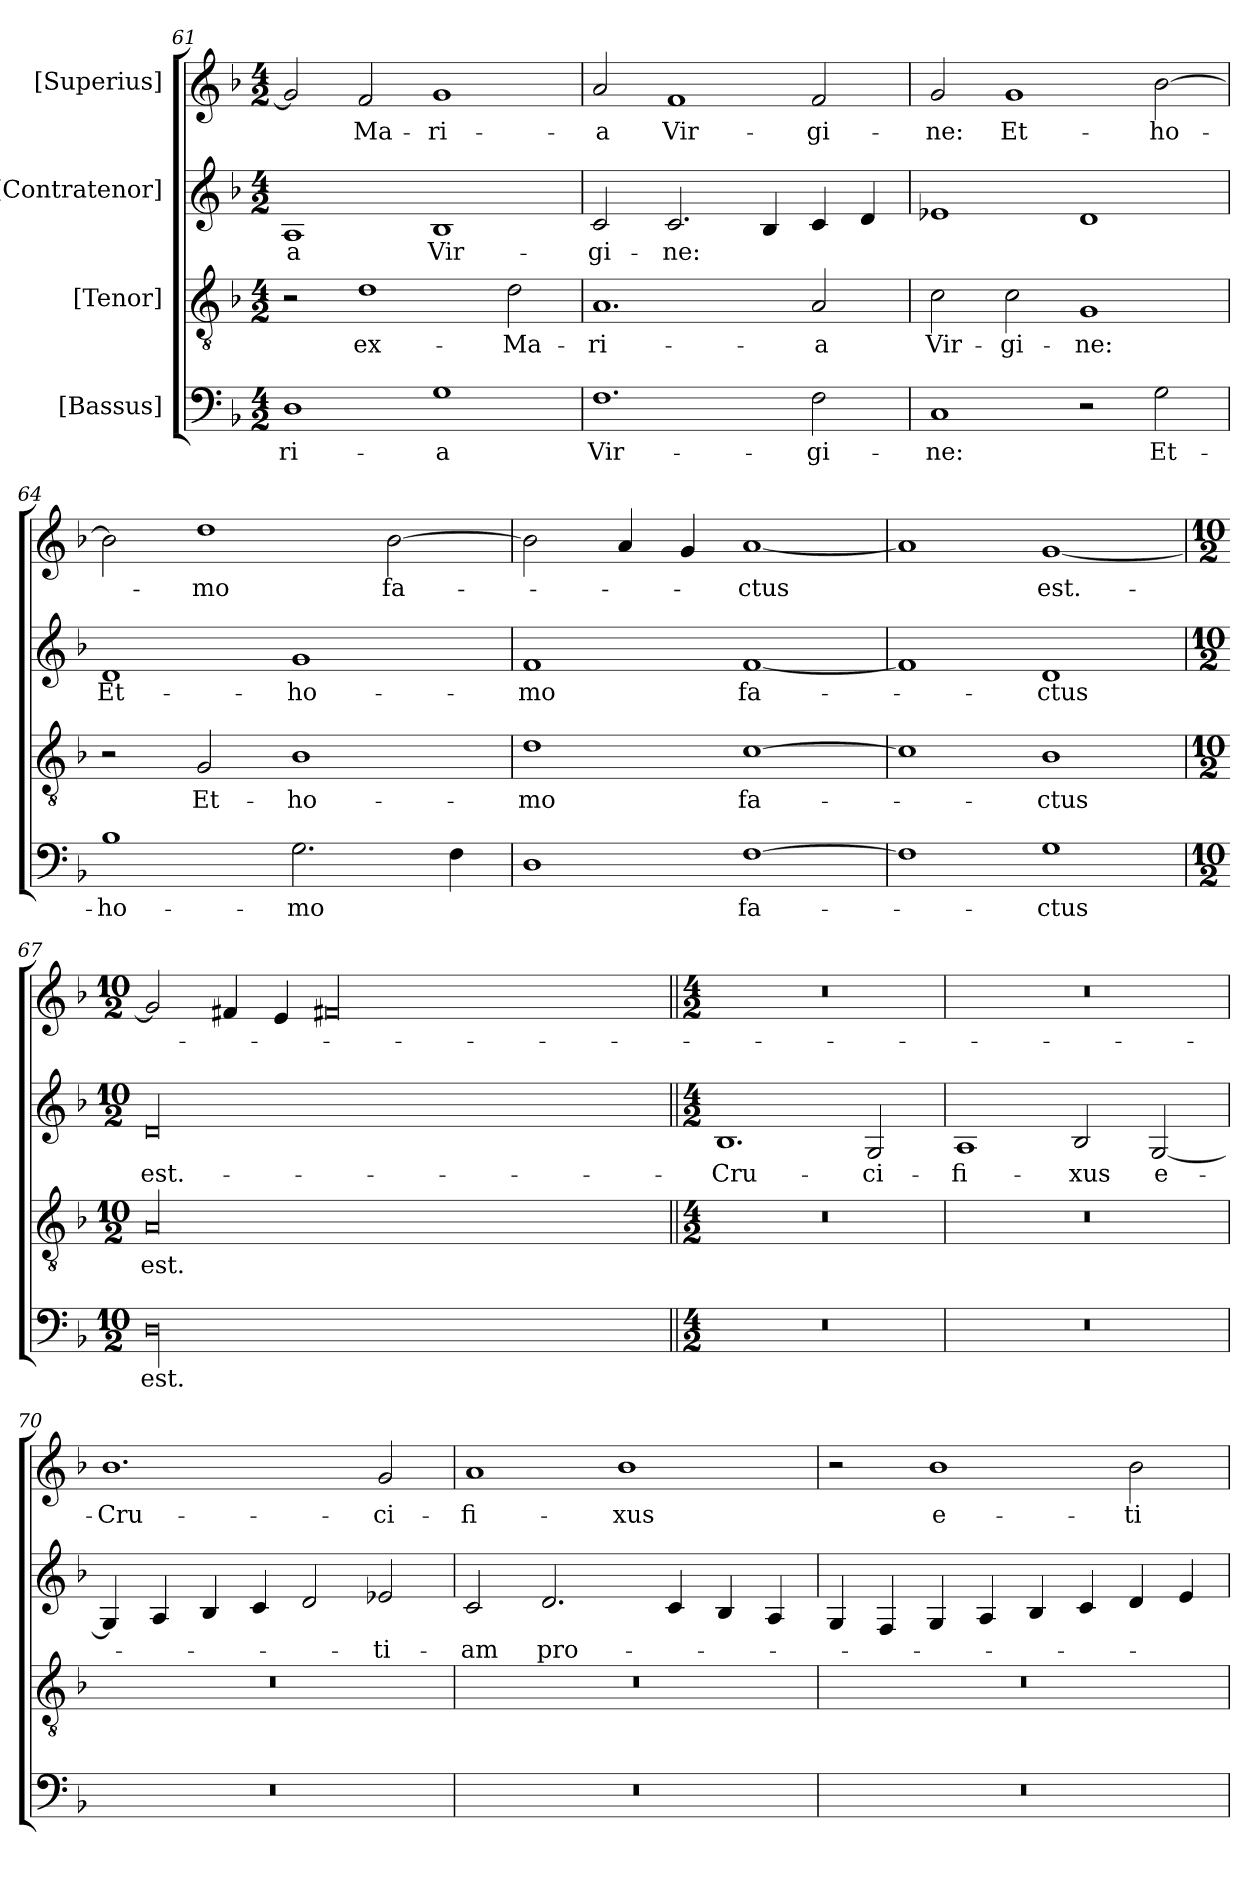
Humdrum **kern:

**kern	**text	**kern	**text	**kern	**text	**kern	**text
*part4	*part4	*part3	*part3	*part2	*part2	*part1	*part1
*staff4	*staff4	*staff3	*staff3	*staff2	*staff2	*staff1	*staff1
*I"[Bassus]	*	*I"[Tenor]	*	*I"[Contratenor]	*	*I"[Superius]	*
*clefF4	*	*clefGv2	*	*clefG2	*	*clefG2	*
*k[b-]	*	*k[b-]	*	*k[b-]	*	*k[b-]	*
*M4/2	*	*M4/2	*	*M4/2	*	*M4/2	*
=61	=61	=61	=61	=61	=61	=61	=61
1D\	-ri-	2r	.	1A/	-a	2g/]	.
.	.	1d\	ex-	.	.	2f/	Ma-
1G\	-a	.	.	1B-/	Vir-	1g/	-ri-
.	.	2d\	Ma-	.	.	.	.
=62	=62	=62	=62	=62	=62	=62	=62
1.F\	Vir-	1.A/	-ri-	2c/	-gi-	2a/	-a
.	.	.	.	2.c/	-ne:	1f/	Vir-
.	.	.	.	4B-/	.	.	.
2F\	-gi-	2A/	-a	4c/	.	2f/	-gi-
.	.	.	.	4d/	.	.	.
=63	=63	=63	=63	=63	=63	=63	=63
1C/	-ne:	2c\	Vir-	1e-X/	.	2g/	-ne:
.	.	2c\	-gi-	.	.	1g/	Et-
2r	.	1G/	-ne:	1d/	.	.	.
2G\	Et-	.	.	.	.	[2b-\	ho-
=64	=64	=64	=64	=64	=64	=64	=64
1B-\	ho-	2r	.	1d/	Et-	2b-\]	.
.	.	2G/	Et-	.	.	1dd\	-mo
2.G\	-mo	1B-\	ho-	1g/	ho-	.	.
.	.	.	.	.	.	[2b-\	fa-
4F\	.	.	.	.	.	.	.
=65	=65	=65	=65	=65	=65	=65	=65
1D\	.	1d\	-mo	1f/	-mo	2b-\]	.
.	.	.	.	.	.	4a/	.
.	.	.	.	.	.	4g/	.
[1F\	fa-	[1c\	fa-	[1f/	fa-	[1a/	-ctus
=66	=66	=66	=66	=66	=66	=66	=66
1F\]	.	1c\]	.	1f/]	.	1a/]	.
1G\	-ctus	1B-\	-ctus	1d/	-ctus	[1g/	est.-
=67	=67	=67	=67	=67	=67	=67	=67
*M10/2	*	*M10/2	*	*M10/2	*	*M10/2	*
00D\	est.-	00A/	est.-	00d/	est.-	2g/]	.
.	.	.	.	.	.	4f#X/	.
.	.	.	.	.	.	4e/	.
.	.	.	.	.	.	00f#X/	.
1ryy	.	1ryy	.	1ryy	.	.	.
=68||	=68||	=68||	=68||	=68||	=68||	=68||	=68||
*M4/2	*	*M4/2	*	*M4/2	*	*M4/2	*
0r	.	0r	.	1.B-/	Cru-	0r	.
.	.	.	.	2G/	-ci-	.	.
=69	=69	=69	=69	=69	=69	=69	=69
0r	.	0r	.	1A/	-fi-	0r	.
.	.	.	.	2B-/	-xus	.	.
.	.	.	.	[2G/	e-	.	.
=70	=70	=70	=70	=70	=70	=70	=70
0r	.	0r	.	4G/]	.	1.b-\	Cru-
.	.	.	.	4A/	.	.	.
.	.	.	.	4B-/	.	.	.
.	.	.	.	4c/	.	.	.
.	.	.	.	2d/	.	.	.
.	.	.	.	2e-X/	-ti-	2g/	-ci-
=71	=71	=71	=71	=71	=71	=71	=71
0r	.	0r	.	2c/	-am	1a/	-fi-
.	.	.	.	2.d/	pro-	.	.
.	.	.	.	.	.	1b-\	-xus
.	.	.	.	4c/	.	.	.
.	.	.	.	4B-/	.	.	.
.	.	.	.	4A/	.	.	.
=72	=72	=72	=72	=72	=72	=72	=72
0r	.	0r	.	4G/	.	2r	.
.	.	.	.	4F/	.	.	.
.	.	.	.	4G/	.	1b-\	e-
.	.	.	.	4A/	.	.	.
.	.	.	.	4B-/	.	.	.
.	.	.	.	4c/	.	.	.
.	.	.	.	4d/	.	2b-\	-ti-
.	.	.	.	4e/	.	.	.
=	=	=	=	=	=	=	=
*-	*-	*-	*-	*-	*-	*-	*-
